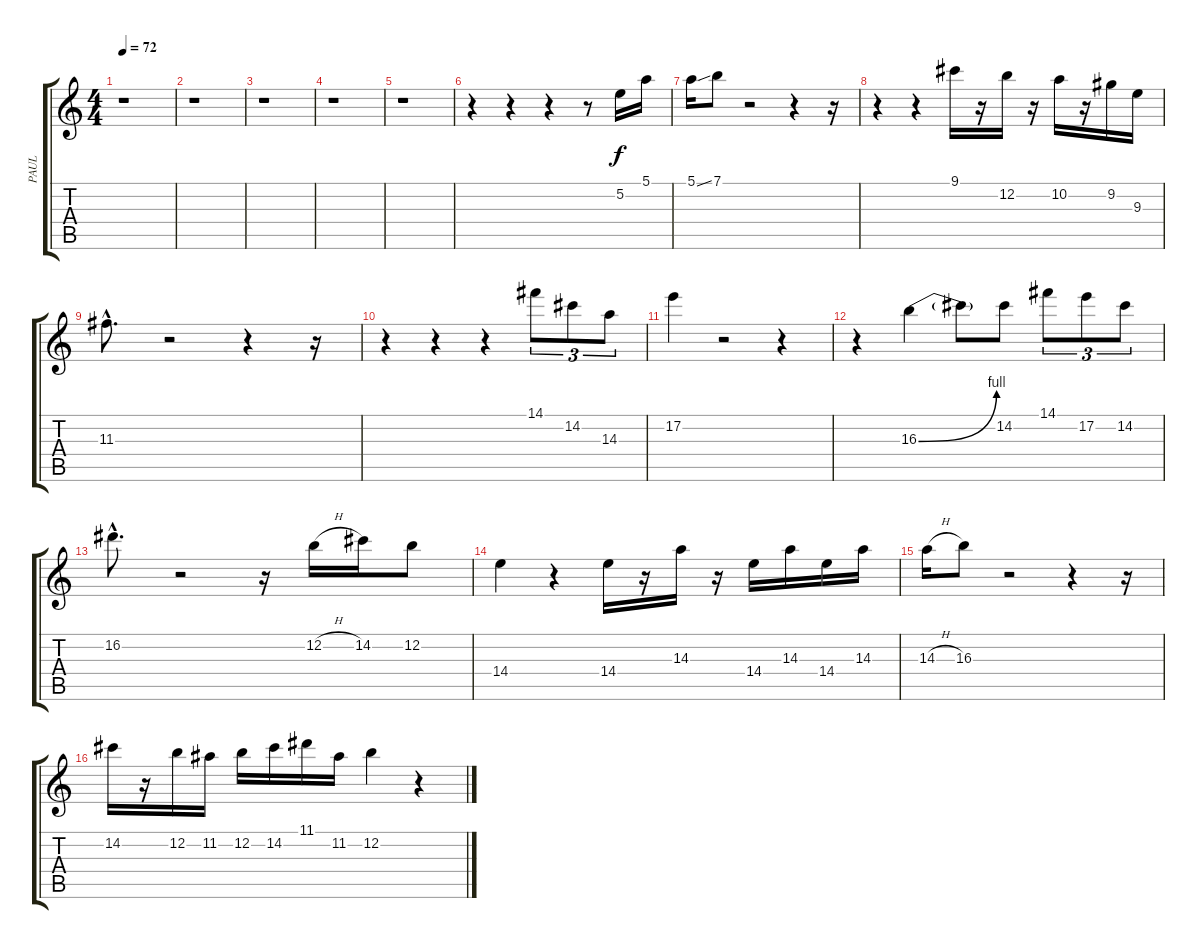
\track ("PAUL" "PAUL") {instrument overdrivenguitar}
\staff {score tabs}
\tuning (E4 B3 G3 D3 A2 E2) {hide}
\ts (4 4)
\tempo 72
\clef g2
\ks c
r.1{dy f instrument overdrivenguitar} |
r.1 |
r.1 |
r.1 |
r.1 |
r.4 r.4 r.4 r.8 5.2.16{volume 10} 5.1.16 |
5.1{ss}.16 7.1.8 r.2 r.4 r.16 |
r.4 r.4 9.1.16 r.16 12.2.16 r.16 10.2.16 r.16 9.2.16 9.3.16 |
11.3{hac}.8{d} r.2 r.4 r.16 |
r.4 r.4 r.4 14.1.8{tu (3 2)} 14.2.8{tu (3 2)} 14.3.8{tu (3 2)} |
17.2.4 r.2 r.4 |
r.4 16.3{be (bend 0 0 60 4)}.4 16.3{t}.8 14.2.8 14.1.8{tu (3 2)} 17.2.8{tu (3 2)} 14.2.8{tu (3 2)} |
16.2{hac}.8{d} r.2 r.16 12.2{h}.16 14.2.16 12.2.8 |
14.4.4 r.4 14.4.16 r.16 14.3.16 r.16 14.4.16 14.3.16 14.4.16 14.3.16 |
14.3{h}.16 16.3.8 r.2 r.4 r.16 |
14.2.16 r.16 12.2.16 11.2.16 12.2.16 14.2.16 11.1.16 11.2.16 12.2.4 r.4
